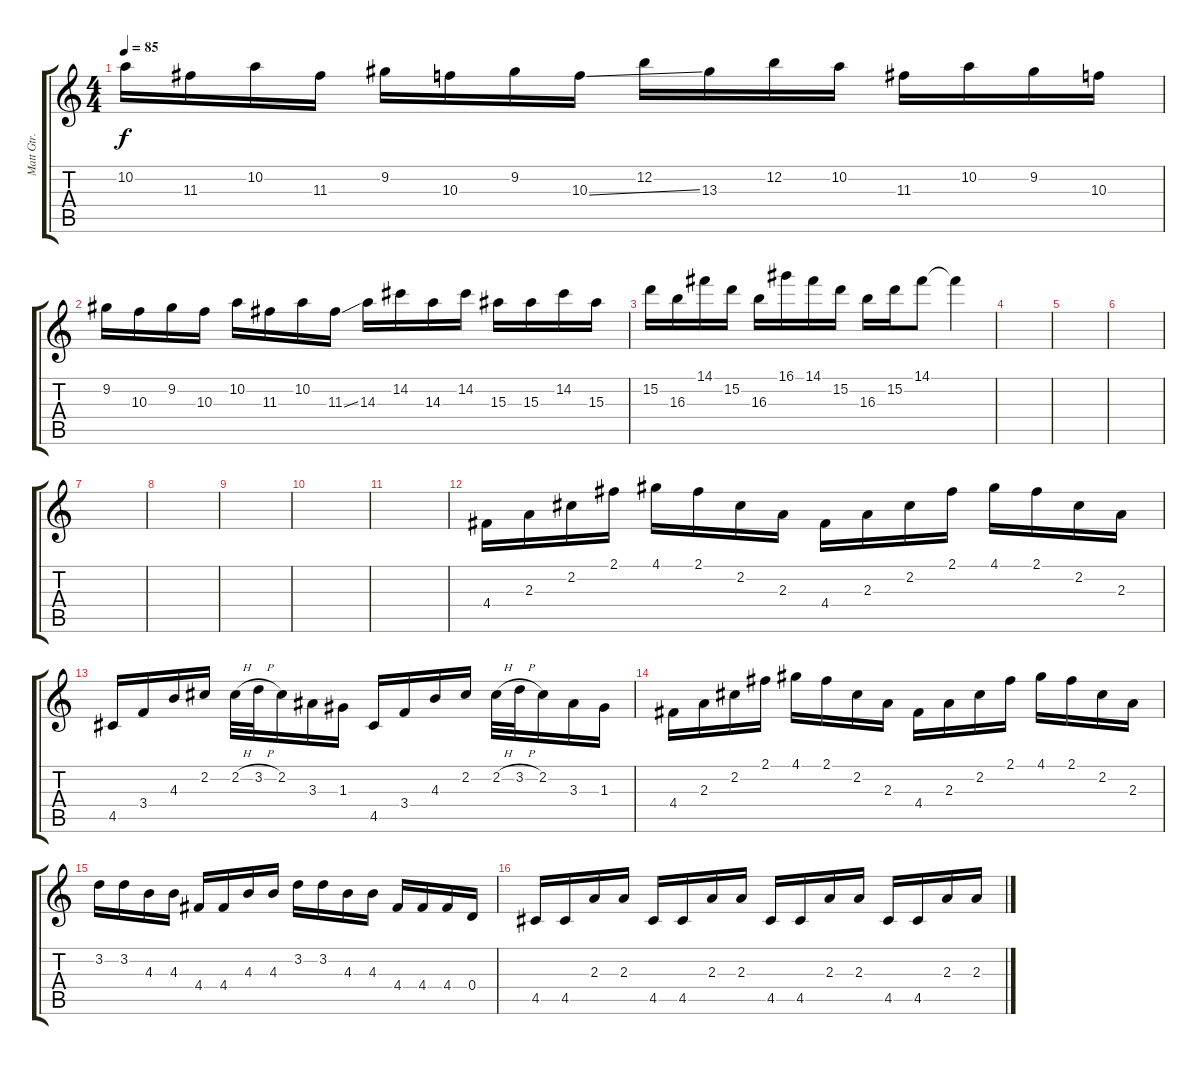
\track ("Matt Gtr. 1 (elec)" "Matt Gtr. ") {instrument electricguitarclean}
\staff {score tabs}
\tuning (E4 B3 G3 D3 A2 E2) {hide}
\ts (4 4)
\tempo 85
\clef g2
\ks c
10.2.16{dy f} 11.3.16 10.2.16 11.3.16 9.2.16 10.3.16 9.2.16 10.3{ss}.16 12.2.16 13.3.16 12.2.16 10.2.16 11.3.16 10.2.16 9.2.16 10.3.16 |
9.2.16 10.3.16 9.2.16 10.3.16 10.2.16 11.3.16 10.2.16 11.3{ss}.16 14.3.16 14.2.16 14.3.16 14.2.16 15.3.16 15.3.16 14.2.16 15.3.16 |
15.2.16 16.3.16 14.1.16 15.2.16 16.3.16 16.1.16 14.1.16 15.2.16 16.3.16 15.2.16 14.1.8 14.1{t}.4 |
|
|
|
|
|
|
|
|
4.4.16 2.3.16 2.2.16 2.1.16 4.1.16 2.1.16 2.2.16 2.3.16 4.4.16 2.3.16 2.2.16 2.1.16 4.1.16 2.1.16 2.2.16 2.3.16 |
4.5.16 3.4.16 4.3.16 2.2.16 2.2{h}.32 3.2{h}.32 2.2.16 3.3.16 1.3.16 4.5.16 3.4.16 4.3.16 2.2.16 2.2{h}.32 3.2{h}.32 2.2.16 3.3.16 1.3.16 |
4.4.16 2.3.16 2.2.16 2.1.16 4.1.16 2.1.16 2.2.16 2.3.16 4.4.16 2.3.16 2.2.16 2.1.16 4.1.16 2.1.16 2.2.16 2.3.16 |
3.2.16 3.2.16 4.3.16 4.3.16 4.4.16 4.4.16 4.3.16 4.3.16 3.2.16 3.2.16 4.3.16 4.3.16 4.4.16 4.4.16 4.4.16 0.4.16 |
4.5.16 4.5.16 2.3.16 2.3.16 4.5.16 4.5.16 2.3.16 2.3.16 4.5.16 4.5.16 2.3.16 2.3.16 4.5.16 4.5.16 2.3.16 2.3.16
